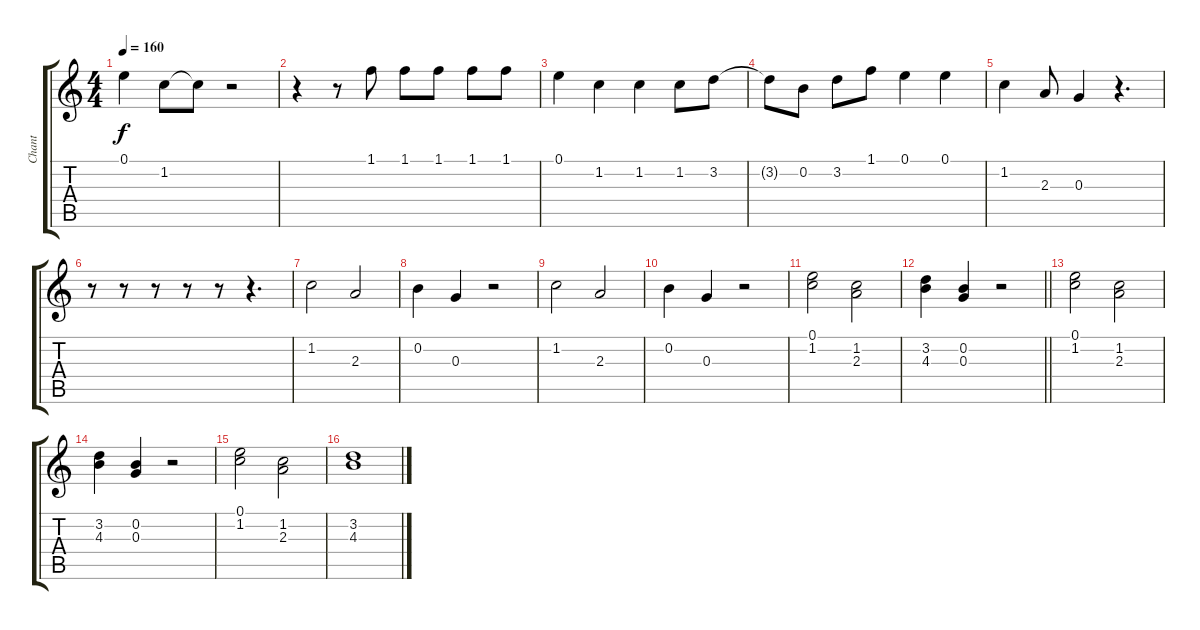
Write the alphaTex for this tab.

\track ("Chant" "Chant") {instrument electricguitarjazz}
\staff {score tabs}
\tuning (E4 B3 G3 D3 A2 E2) {hide}
\ts (4 4)
\tempo 160
\clef g2
\ks c
0.1.4{dy f} 1.2.8 1.2{t}.8 r.2 |
r.4 r.8 1.1.8 1.1.8 1.1.8 1.1.8 1.1.8 |
0.1.4 1.2.4 1.2.4 1.2.8 3.2.8 |
3.2{t}.8 0.2.8 3.2.8 1.1.8 0.1.4 0.1.4 |
1.2.4 2.3.8 0.3.4 r.4{d} |
r.8 r.8 r.8 r.8 r.8 r.4{d} |
1.2.2 2.3.2 |
0.2.4 0.3.4 r.2 |
1.2.2 2.3.2 |
0.2.4 0.3.4 r.2 |
(0.1 1.2).2 (1.2 2.3).2 |
\barLineRight lightlight
(3.2 4.3).4 (0.2 0.3).4 r.2 |
(0.1 1.2).2 (1.2 2.3).2 |
(3.2 4.3).4 (0.2 0.3).4 r.2 |
(0.1 1.2).2 (1.2 2.3).2 |
(3.2 4.3).1
